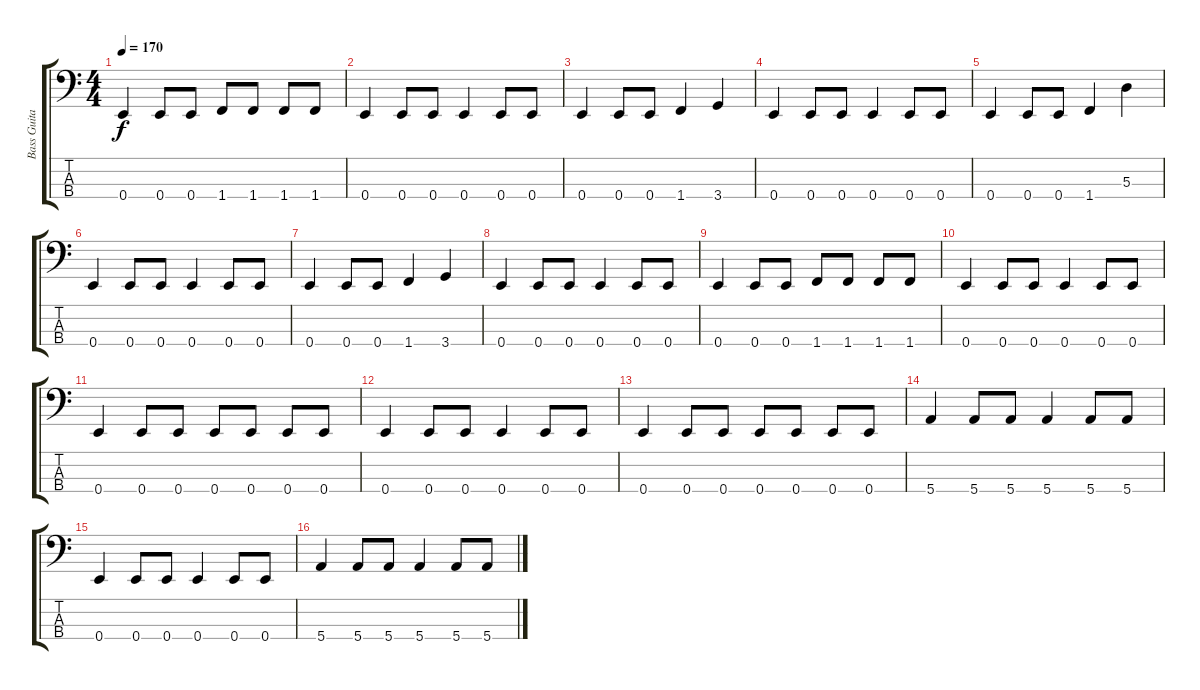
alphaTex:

\track ("Bass Guitar" "Bass Guita") {instrument electricbasspick}
\staff {score tabs}
\tuning (G2 D2 A1 E1) {hide}
\ts (4 4)
\tempo 170
\clef f4
\ks c
0.4.4{dy f} 0.4.8 0.4.8 1.4.8 1.4.8 1.4.8 1.4.8 |
0.4.4 0.4.8 0.4.8 0.4.4 0.4.8 0.4.8 |
0.4.4 0.4.8 0.4.8 1.4.4 3.4.4 |
0.4.4 0.4.8 0.4.8 0.4.4 0.4.8 0.4.8 |
0.4.4 0.4.8 0.4.8 1.4.4 5.3.4 |
0.4.4 0.4.8 0.4.8 0.4.4 0.4.8 0.4.8 |
0.4.4 0.4.8 0.4.8 1.4.4 3.4.4 |
0.4.4 0.4.8 0.4.8 0.4.4 0.4.8 0.4.8 |
0.4.4 0.4.8 0.4.8 1.4.8 1.4.8 1.4.8 1.4.8 |
0.4.4 0.4.8 0.4.8 0.4.4 0.4.8 0.4.8 |
0.4.4 0.4.8 0.4.8 0.4.8 0.4.8 0.4.8 0.4.8 |
0.4.4 0.4.8 0.4.8 0.4.4 0.4.8 0.4.8 |
0.4.4 0.4.8 0.4.8 0.4.8 0.4.8 0.4.8 0.4.8 |
5.4.4 5.4.8 5.4.8 5.4.4 5.4.8 5.4.8 |
0.4.4 0.4.8 0.4.8 0.4.4 0.4.8 0.4.8 |
5.4.4 5.4.8 5.4.8 5.4.4 5.4.8 5.4.8
